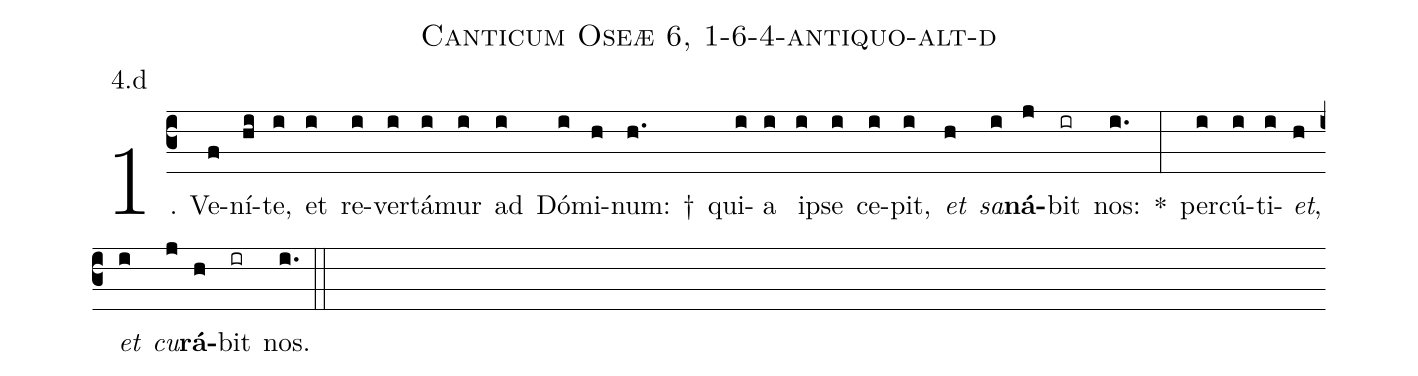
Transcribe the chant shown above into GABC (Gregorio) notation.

name: Canticum Oseæ 6, 1-6-4-antiquo-alt-d;
annotation: 4.d;
%%
(c3)1. Ve(f)ní(hi)te,(i) et(i) re(i)ver(i)tá(i)mur(i) ad(i) Dó(i)mi(h)num: †(h.) qui(i)a(i) ip(i)se(i) ce(i)pit,(i) <i>et</i>(h) <i>sa</i>(i)<b>ná</b>(j)bit(ir) nos:(i.) *(:) per(i)cú(i)ti(i)<i>et</i>,(h) <i>et</i>(i) <i>cu</i>(j)<b>rá</b>(h)bit(ir) nos.(i.) (::)
